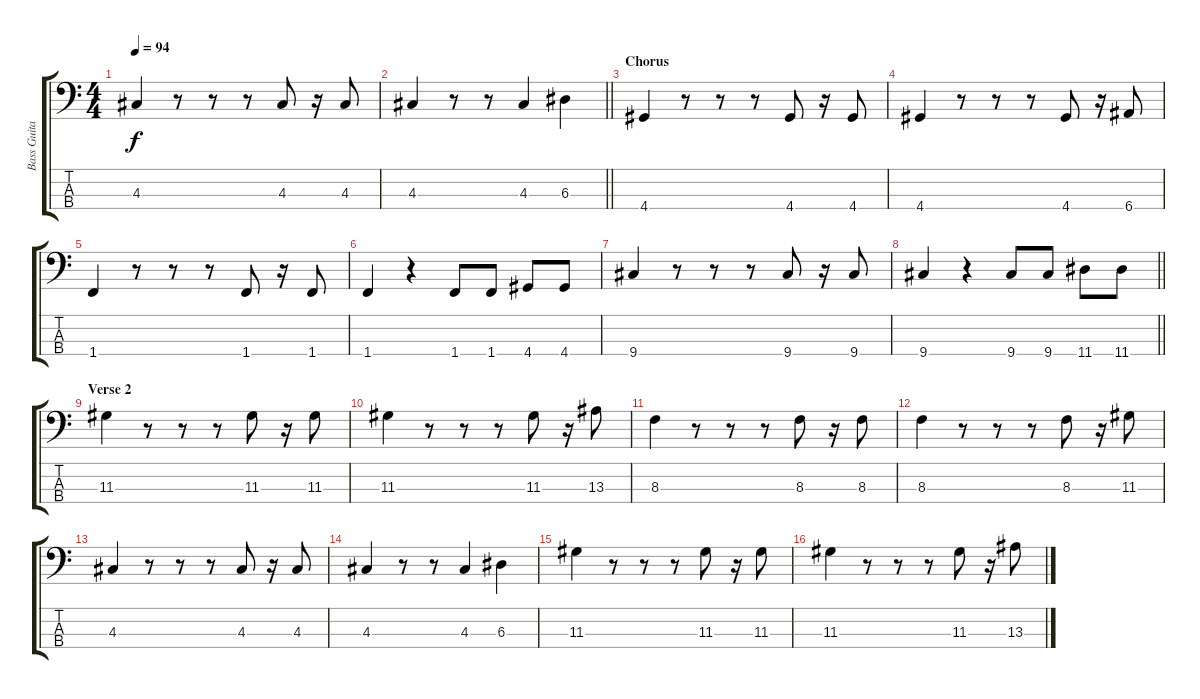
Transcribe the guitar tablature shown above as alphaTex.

\track ("Bass Guitar" "Bass Guita") {instrument electricbassfinger}
\staff {score tabs}
\tuning (G2 D2 A1 E1) {hide}
\ts (4 4)
\tempo 94
\clef f4
\ks c
4.3.4{dy f} r.8 r.8 r.8 4.3.8 r.16 4.3.8 |
\barLineRight lightlight
4.3.4 r.8 r.8 4.3.4 6.3.4 |
\section ("" "Chorus")
4.4.4 r.8 r.8 r.8 4.4.8 r.16 4.4.8 |
4.4.4 r.8 r.8 r.8 4.4.8 r.16 6.4.8 |
1.4.4 r.8 r.8 r.8 1.4.8 r.16 1.4.8 |
1.4.4 r.4 1.4.8 1.4.8 4.4.8 4.4.8 |
9.4.4 r.8 r.8 r.8 9.4.8 r.16 9.4.8 |
\barLineRight lightlight
9.4.4 r.4 9.4.8 9.4.8 11.4.8 11.4.8 |
\section ("" "Verse 2")
11.3.4 r.8 r.8 r.8 11.3.8 r.16 11.3.8 |
11.3.4 r.8 r.8 r.8 11.3.8 r.16 13.3.8 |
8.3.4 r.8 r.8 r.8 8.3.8 r.16 8.3.8 |
8.3.4 r.8 r.8 r.8 8.3.8 r.16 11.3.8 |
4.3.4 r.8 r.8 r.8 4.3.8 r.16 4.3.8 |
4.3.4 r.8 r.8 4.3.4 6.3.4 |
11.3.4 r.8 r.8 r.8 11.3.8 r.16 11.3.8 |
11.3.4 r.8 r.8 r.8 11.3.8 r.16 13.3.8
